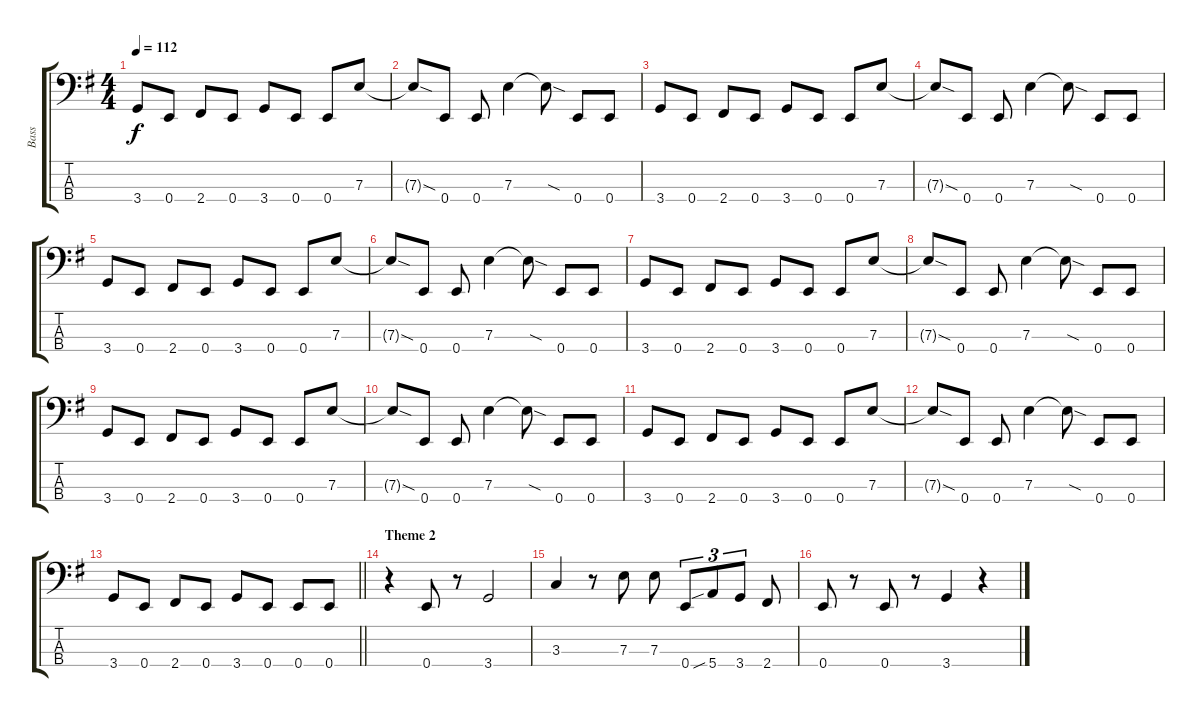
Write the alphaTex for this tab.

\track ("Bass" "Bass") {instrument electricbassfinger}
\staff {score tabs}
\tuning (G2 D2 A1 E1) {hide}
\ts (4 4)
\tempo 112
\clef f4
\ks eminor
3.4.8{dy f} 0.4.8 2.4.8 0.4.8 3.4.8 0.4.8 0.4.8 7.3.8 |
7.3{sod t}.8 0.4.8 0.4.8 7.3.4 7.3{sod t}.8 0.4.8 0.4.8 |
3.4.8 0.4.8 2.4.8 0.4.8 3.4.8 0.4.8 0.4.8 7.3.8 |
7.3{sod t}.8 0.4.8 0.4.8 7.3.4 7.3{sod t}.8 0.4.8 0.4.8 |
3.4.8 0.4.8 2.4.8 0.4.8 3.4.8 0.4.8 0.4.8 7.3.8 |
7.3{sod t}.8 0.4.8 0.4.8 7.3.4 7.3{sod t}.8 0.4.8 0.4.8 |
3.4.8 0.4.8 2.4.8 0.4.8 3.4.8 0.4.8 0.4.8 7.3.8 |
7.3{sod t}.8 0.4.8 0.4.8 7.3.4 7.3{sod t}.8 0.4.8 0.4.8 |
3.4.8 0.4.8 2.4.8 0.4.8 3.4.8 0.4.8 0.4.8 7.3.8 |
7.3{sod t}.8 0.4.8 0.4.8 7.3.4 7.3{sod t}.8 0.4.8 0.4.8 |
3.4.8 0.4.8 2.4.8 0.4.8 3.4.8 0.4.8 0.4.8 7.3.8 |
7.3{sod t}.8 0.4.8 0.4.8 7.3.4 7.3{sod t}.8 0.4.8 0.4.8 |
\barLineRight lightlight
3.4.8 0.4.8 2.4.8 0.4.8 3.4.8 0.4.8 0.4.8 0.4.8 |
\section ("" "Theme 2")
r.4 0.4.8 r.8 3.4.2 |
3.3.4 r.8 7.3.8 7.3.8 0.4.8{tu (3 2)} 5.4{sib}.8{tu (3 2)} 3.4.8{tu (3 2)} 2.4.8 |
0.4.8 r.8 0.4.8 r.8 3.4.4 r.4
